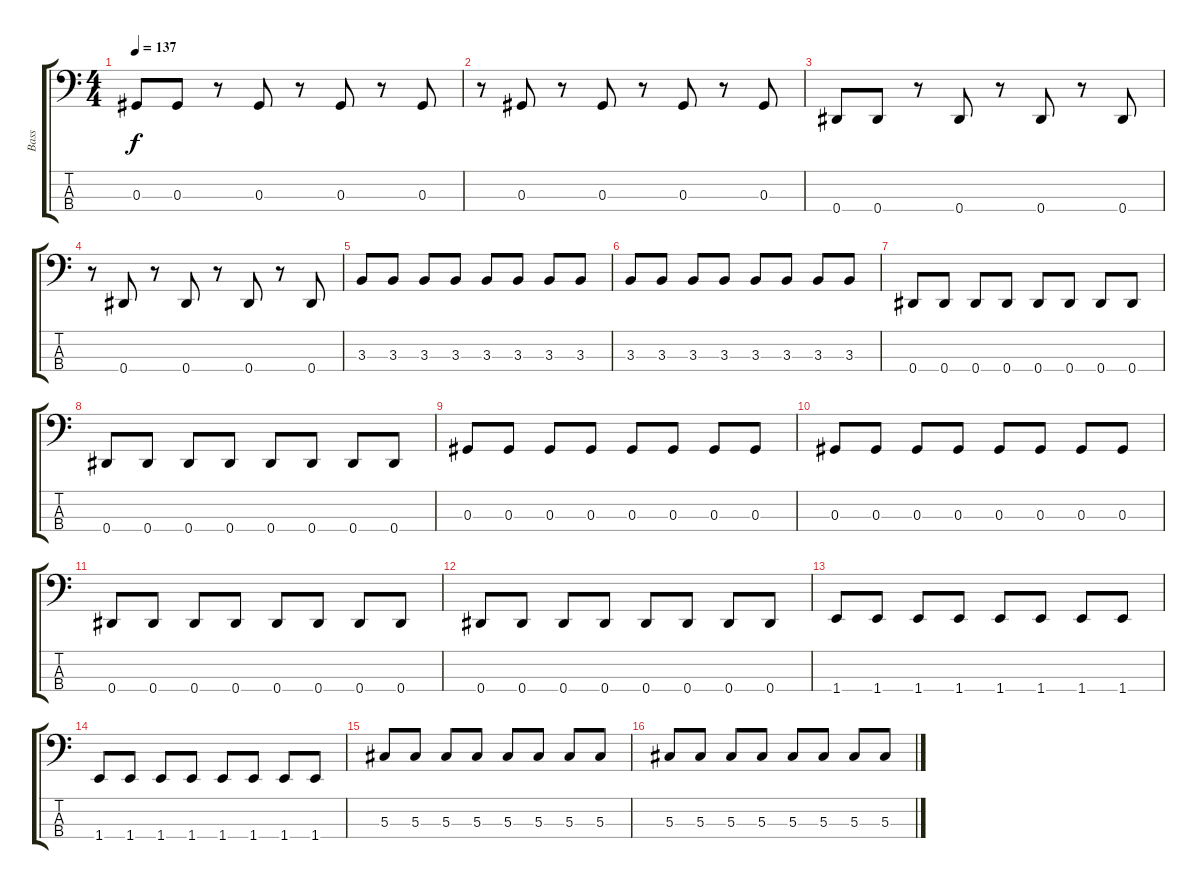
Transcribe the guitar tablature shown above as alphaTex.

\track ("Bass" "Bass") {instrument electricbassfinger}
\staff {score tabs}
\tuning (Gb2 Db2 Ab1 Eb1) {hide}
\ts (4 4)
\tempo 137
\clef f4
\ks c
0.3.8{dy f} 0.3.8 r.8 0.3.8 r.8 0.3.8 r.8 0.3.8 |
r.8 0.3.8 r.8 0.3.8 r.8 0.3.8 r.8 0.3.8 |
0.4.8 0.4.8 r.8 0.4.8 r.8 0.4.8 r.8 0.4.8 |
r.8 0.4.8 r.8 0.4.8 r.8 0.4.8 r.8 0.4.8 |
3.3.8 3.3.8 3.3.8 3.3.8 3.3.8 3.3.8 3.3.8 3.3.8 |
3.3.8 3.3.8 3.3.8 3.3.8 3.3.8 3.3.8 3.3.8 3.3.8 |
0.4.8 0.4.8 0.4.8 0.4.8 0.4.8 0.4.8 0.4.8 0.4.8 |
0.4.8 0.4.8 0.4.8 0.4.8 0.4.8 0.4.8 0.4.8 0.4.8 |
0.3.8 0.3.8 0.3.8 0.3.8 0.3.8 0.3.8 0.3.8 0.3.8 |
0.3.8 0.3.8 0.3.8 0.3.8 0.3.8 0.3.8 0.3.8 0.3.8 |
0.4.8 0.4.8 0.4.8 0.4.8 0.4.8 0.4.8 0.4.8 0.4.8 |
0.4.8 0.4.8 0.4.8 0.4.8 0.4.8 0.4.8 0.4.8 0.4.8 |
1.4.8 1.4.8 1.4.8 1.4.8 1.4.8 1.4.8 1.4.8 1.4.8 |
1.4.8 1.4.8 1.4.8 1.4.8 1.4.8 1.4.8 1.4.8 1.4.8 |
5.3.8 5.3.8 5.3.8 5.3.8 5.3.8 5.3.8 5.3.8 5.3.8 |
5.3.8 5.3.8 5.3.8 5.3.8 5.3.8 5.3.8 5.3.8 5.3.8
